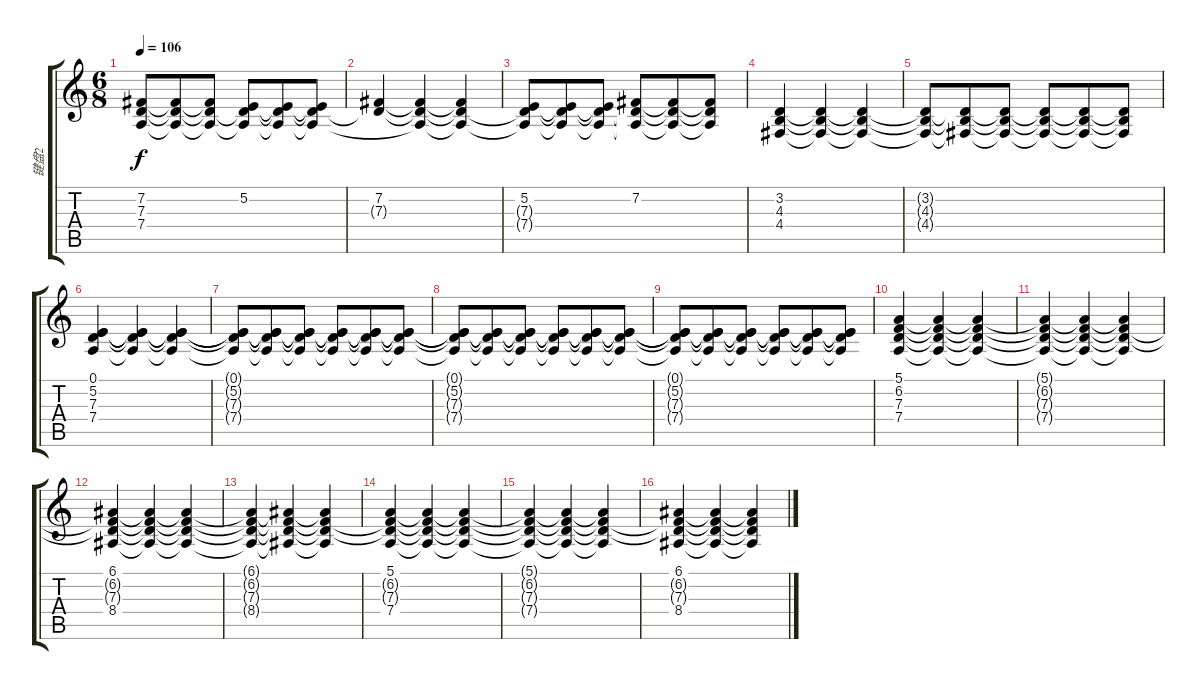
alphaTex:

\track ("键盘2" "键盘2") {instrument stringensemble2}
\staff {score tabs}
\tuning (E4 B3 G3 D3 A2 E2) {hide}
\ts (6 8)
\tempo 106
\clef g2
\ks c
(7.2{t} 7.3{t} 7.4{t}).8{dy f} (7.2{t} 7.3{t} 7.4{t}).8 (7.2{t} 7.3{t} 7.4{t}).8 (5.2 7.3{t} 7.4{t}).8 (5.2{t} 7.3{t} 7.4{t}).8 (5.2{t} 7.3{t} 7.4{t}).8 |
(7.2 7.3{t}).4 (7.2{t} 7.3{t} 7.4{t}).4 (7.2{t} 7.3{t} 7.4{t}).4 |
(5.2 7.3{t} 7.4{t}).8 (5.2{t} 7.3{t} 7.4{t}).8 (5.2{t} 7.3{t} 7.4{t}).8 (7.2 7.3{t} 7.4{t}).8 (7.2{t} 7.3{t} 7.4{t}).8 (7.2{t} 7.3{t} 7.4{t}).8 |
(3.2 4.3 4.4).4 (3.2{t} 4.3{t} 4.4{t}).4 (3.2{t} 4.3{t} 4.4{t}).4 |
(3.2{t} 4.3{t} 4.4{t}).8 (3.2{t} 4.3{t} 4.4{t}).8 (3.2{t} 4.3{t} 4.4{t}).8 (3.2{t} 4.3{t} 4.4{t}).8 (3.2{t} 4.3{t} 4.4{t}).8 (3.2{t} 4.3{t} 4.4{t}).8 |
(0.1 5.2 7.3 7.4).4 (0.1{t} 5.2{t} 7.3{t} 7.4{t}).4 (0.1{t} 5.2{t} 7.3{t} 7.4{t}).4 |
(0.1{t} 5.2{t} 7.3{t} 7.4{t}).8 (0.1{t} 5.2{t} 7.3{t} 7.4{t}).8 (0.1{t} 5.2{t} 7.3{t} 7.4{t}).8 (0.1{t} 5.2{t} 7.3{t} 7.4{t}).8 (0.1{t} 5.2{t} 7.3{t} 7.4{t}).8 (0.1{t} 5.2{t} 7.3{t} 7.4{t}).8 |
(0.1{t} 5.2{t} 7.3{t} 7.4{t}).8{volume 10} (0.1{t} 5.2{t} 7.3{t} 7.4{t}).8 (0.1{t} 5.2{t} 7.3{t} 7.4{t}).8 (0.1{t} 5.2{t} 7.3{t} 7.4{t}).8 (0.1{t} 5.2{t} 7.3{t} 7.4{t}).8 (0.1{t} 5.2{t} 7.3{t} 7.4{t}).8 |
(0.1{t} 5.2{t} 7.3{t} 7.4{t}).8 (0.1{t} 5.2{t} 7.3{t} 7.4{t}).8 (0.1{t} 5.2{t} 7.3{t} 7.4{t}).8 (0.1{t} 5.2{t} 7.3{t} 7.4{t}).8 (0.1{t} 5.2{t} 7.3{t} 7.4{t}).8 (0.1{t} 5.2{t} 7.3{t} 7.4{t}).8 |
(5.1 6.2 7.3 7.4).4{volume 11} (5.1{t} 6.2{t} 7.3{t} 7.4{t}).4 (5.1{t} 6.2{t} 7.3{t} 7.4{t}).4 |
(5.1{t} 6.2{t} 7.3{t} 7.4{t}).4 (5.1{t} 6.2{t} 7.3{t} 7.4{t}).4 (5.1{t} 6.2{t} 7.3{t} 7.4{t}).4 |
(6.1 6.2{t} 7.3{t} 8.4).4 (6.1{t} 6.2{t} 7.3{t} 8.4{t}).4 (6.1{t} 6.2{t} 7.3{t} 8.4{t}).4 |
(6.1{t} 6.2{t} 7.3{t} 8.4{t}).4 (6.1{t} 6.2{t} 7.3{t} 8.4{t}).4 (6.1{t} 6.2{t} 7.3{t} 8.4{t}).4 |
(5.1 6.2{t} 7.3{t} 7.4).4 (5.1{t} 6.2{t} 7.3{t} 7.4{t}).4 (5.1{t} 6.2{t} 7.3{t} 7.4{t}).4 |
(5.1{t} 6.2{t} 7.3{t} 7.4{t}).4 (5.1{t} 6.2{t} 7.3{t} 7.4{t}).4 (5.1{t} 6.2{t} 7.3{t} 7.4{t}).4 |
(6.1 6.2{t} 7.3{t} 8.4).4 (6.1{t} 6.2{t} 7.3{t} 8.4{t}).4 (6.1{t} 6.2{t} 7.3{t} 8.4{t}).4
